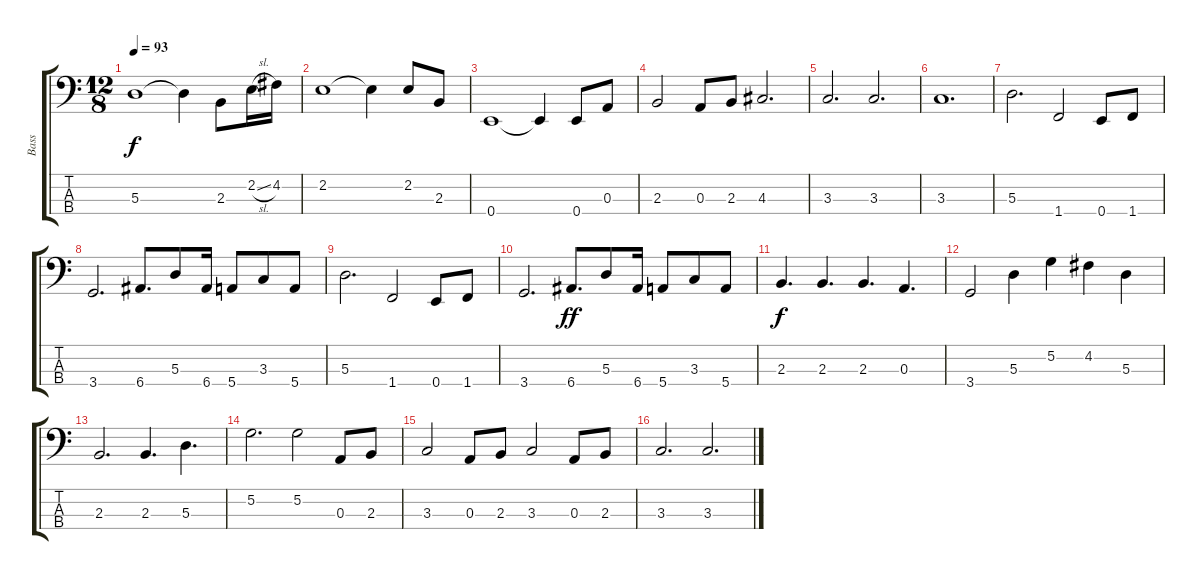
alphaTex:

\track ("Bass" "Bass") {instrument electricbassfinger}
\staff {score tabs}
\tuning (G2 D2 A1 E1) {hide}
\ts (12 8)
\tempo 93
\clef f4
\ks c
5.3.1{dy f} 5.3{t}.4 2.3.8 2.2{sl}.16 4.2.16 |
2.2.1 2.2{t}.4 2.2.8 2.3.8 |
0.4.1 0.4{t}.4 0.4.8 0.3.8 |
2.3.2 0.3.8 2.3.8 4.3.2{d} |
3.3.2{d} 3.3.2{d} |
3.3.1{d} |
5.3.2{d} 1.4.2 0.4.8 1.4.8 |
3.4.2{d} 6.4.8{d} 5.3.8 6.4.16 5.4.8 3.3.8 5.4.8 |
5.3.2{d} 1.4.2 0.4.8 1.4.8 |
3.4.2{d} 6.4.8{d dy ff} 5.3.8 6.4.16 5.4.8 3.3.8 5.4.8 |
2.3.4{d dy f} 2.3.4{d} 2.3.4{d} 0.3.4{d} |
3.4.2 5.3.4 5.2.4 4.2.4 5.3.4 |
2.3.2{d} 2.3.4{d} 5.3.4{d} |
5.2.2{d} 5.2.2 0.3.8 2.3.8 |
3.3.2 0.3.8 2.3.8 3.3.2 0.3.8 2.3.8 |
3.3.2{d} 3.3.2{d}
